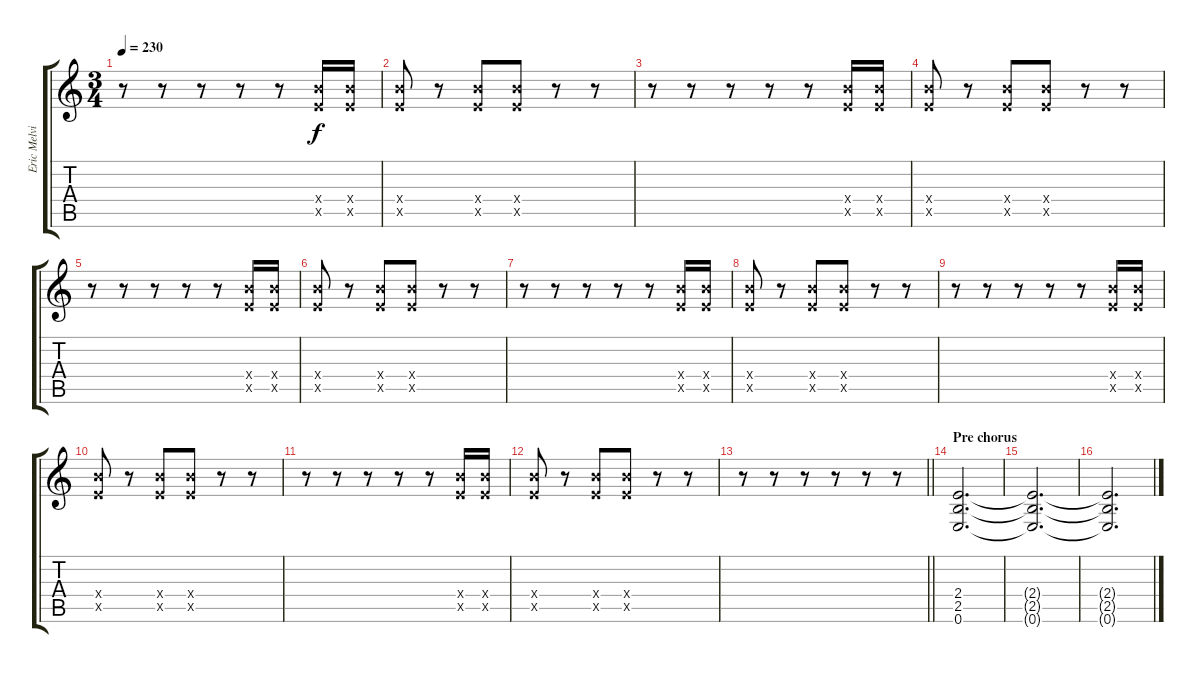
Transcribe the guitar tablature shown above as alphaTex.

\track ("Eric Melvin" "Eric Melvi") {instrument overdrivenguitar}
\staff {score tabs}
\tuning (E4 B3 G3 D3 A2 E2) {hide}
\ts (3 4)
\tempo 230
\clef g2
\ks c
r.8{dy f} r.8 r.8 r.8 r.8 (9.4{x} 7.5{x}).16 (9.4{x} 7.5{x}).16 |
(9.4{x} 7.5{x}).8 r.8 (9.4{x} 7.5{x}).8 (9.4{x} 7.5{x}).8 r.8 r.8 |
r.8 r.8 r.8 r.8 r.8 (9.4{x} 7.5{x}).16 (9.4{x} 7.5{x}).16 |
(9.4{x} 7.5{x}).8 r.8 (9.4{x} 7.5{x}).8 (9.4{x} 7.5{x}).8 r.8 r.8 |
r.8 r.8 r.8 r.8 r.8 (9.4{x} 7.5{x}).16 (9.4{x} 7.5{x}).16 |
(9.4{x} 7.5{x}).8 r.8 (9.4{x} 7.5{x}).8 (9.4{x} 7.5{x}).8 r.8 r.8 |
r.8 r.8 r.8 r.8 r.8 (9.4{x} 7.5{x}).16 (9.4{x} 7.5{x}).16 |
(9.4{x} 7.5{x}).8 r.8 (9.4{x} 7.5{x}).8 (9.4{x} 7.5{x}).8 r.8 r.8 |
r.8 r.8 r.8 r.8 r.8 (9.4{x} 7.5{x}).16 (9.4{x} 7.5{x}).16 |
(9.4{x} 7.5{x}).8 r.8 (9.4{x} 7.5{x}).8 (9.4{x} 7.5{x}).8 r.8 r.8 |
r.8 r.8 r.8 r.8 r.8 (9.4{x} 7.5{x}).16 (9.4{x} 7.5{x}).16 |
(9.4{x} 7.5{x}).8 r.8 (9.4{x} 7.5{x}).8 (9.4{x} 7.5{x}).8 r.8 r.8 |
\barLineRight lightlight
r.8 r.8 r.8 r.8 r.8 r.8 |
\section ("" "Pre chorus")
(2.4 2.5 0.6).2{d} |
(2.4{t} 2.5{t} 0.6{t}).2{d} |
(2.4{t} 2.5{t} 0.6{t}).2{d}
